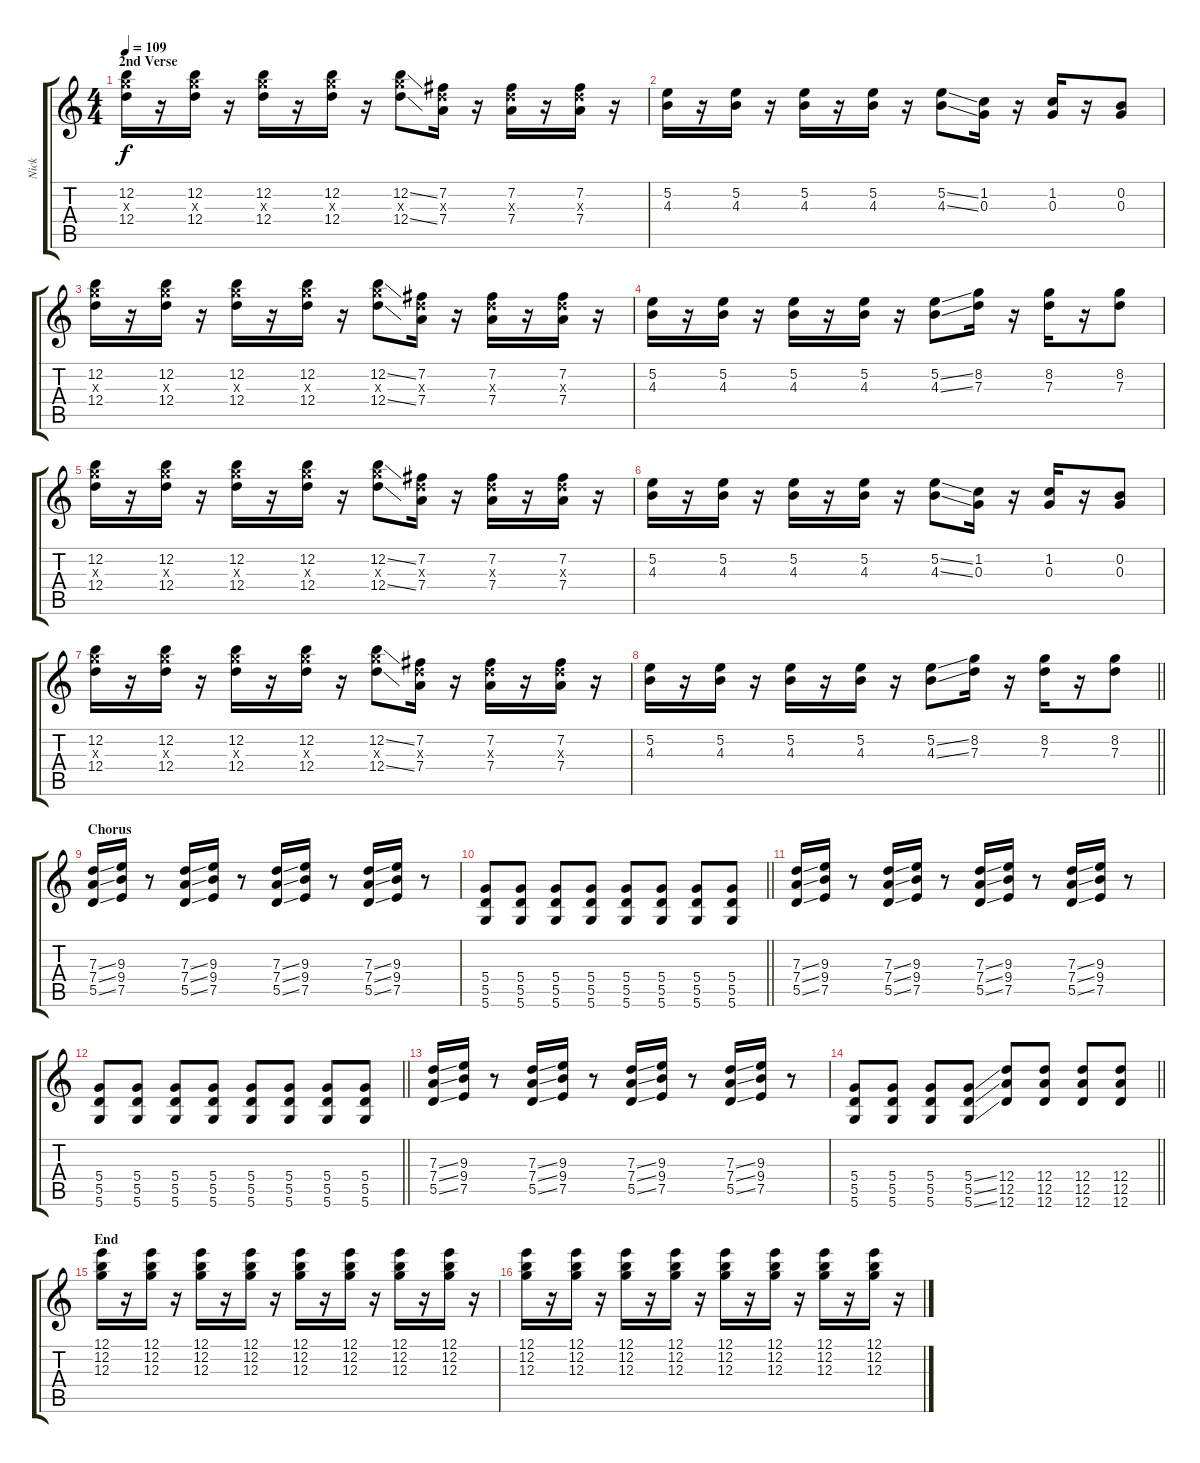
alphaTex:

\track ("Nick" "Nick") {instrument distortionguitar}
\staff {score tabs}
\tuning (E4 B3 G3 D3 A2 D2) {hide}
\ts (4 4)
\section ("" "2nd Verse")
\tempo 109
\clef g2
\ks c
(12.2 12.3{x} 12.4).16{dy f} r.16 (12.2 12.3{x} 12.4).16 r.16 (12.2 12.3{x} 12.4).16 r.16 (12.2 12.3{x} 12.4).16 r.16 (12.2{ss} 12.3{x} 12.4{ss}).8 (7.2 7.3{x} 7.4).16 r.16 (7.2 7.3{x} 7.4).16 r.16 (7.2 7.3{x} 7.4).16 r.16 |
(5.2 4.3).16 r.16 (5.2 4.3).16 r.16 (5.2 4.3).16 r.16 (5.2 4.3).16 r.16 (5.2{ss} 4.3{ss}).8 (1.2 0.3).16 r.16 (1.2 0.3).16 r.16 (0.2 0.3).8 |
(12.2 12.3{x} 12.4).16 r.16 (12.2 12.3{x} 12.4).16 r.16 (12.2 12.3{x} 12.4).16 r.16 (12.2 12.3{x} 12.4).16 r.16 (12.2{ss} 12.3{x} 12.4{ss}).8 (7.2 7.3{x} 7.4).16 r.16 (7.2 7.3{x} 7.4).16 r.16 (7.2 7.3{x} 7.4).16 r.16 |
(5.2 4.3).16 r.16 (5.2 4.3).16 r.16 (5.2 4.3).16 r.16 (5.2 4.3).16 r.16 (5.2{ss} 4.3{ss}).8 (8.2 7.3).16 r.16 (8.2 7.3).16 r.16 (8.2 7.3).8 |
(12.2 12.3{x} 12.4).16 r.16 (12.2 12.3{x} 12.4).16 r.16 (12.2 12.3{x} 12.4).16 r.16 (12.2 12.3{x} 12.4).16 r.16 (12.2{ss} 12.3{x} 12.4{ss}).8 (7.2 7.3{x} 7.4).16 r.16 (7.2 7.3{x} 7.4).16 r.16 (7.2 7.3{x} 7.4).16 r.16 |
(5.2 4.3).16 r.16 (5.2 4.3).16 r.16 (5.2 4.3).16 r.16 (5.2 4.3).16 r.16 (5.2{ss} 4.3{ss}).8 (1.2 0.3).16 r.16 (1.2 0.3).16 r.16 (0.2 0.3).8 |
(12.2 12.3{x} 12.4).16 r.16 (12.2 12.3{x} 12.4).16 r.16 (12.2 12.3{x} 12.4).16 r.16 (12.2 12.3{x} 12.4).16 r.16 (12.2{ss} 12.3{x} 12.4{ss}).8 (7.2 7.3{x} 7.4).16 r.16 (7.2 7.3{x} 7.4).16 r.16 (7.2 7.3{x} 7.4).16 r.16 |
\barLineRight lightlight
(5.2 4.3).16 r.16 (5.2 4.3).16 r.16 (5.2 4.3).16 r.16 (5.2 4.3).16 r.16 (5.2{ss} 4.3{ss}).8 (8.2 7.3).16 r.16 (8.2 7.3).16 r.16 (8.2 7.3).8 |
\section ("" "Chorus")
(7.3{ss} 7.4{ss} 5.5{ss}).16 (9.3 9.4 7.5).16 r.8 (7.3{ss} 7.4{ss} 5.5{ss}).16 (9.3 9.4 7.5).16 r.8 (7.3{ss} 7.4{ss} 5.5{ss}).16 (9.3 9.4 7.5).16 r.8 (7.3{ss} 7.4{ss} 5.5{ss}).16 (9.3 9.4 7.5).16 r.8 |
\barLineRight lightlight
(5.4 5.5 5.6).8 (5.4 5.5 5.6).8 (5.4 5.5 5.6).8 (5.4 5.5 5.6).8 (5.4 5.5 5.6).8 (5.4 5.5 5.6).8 (5.4 5.5 5.6).8 (5.4 5.5 5.6).8 |
(7.3{ss} 7.4{ss} 5.5{ss}).16 (9.3 9.4 7.5).16 r.8 (7.3{ss} 7.4{ss} 5.5{ss}).16 (9.3 9.4 7.5).16 r.8 (7.3{ss} 7.4{ss} 5.5{ss}).16 (9.3 9.4 7.5).16 r.8 (7.3{ss} 7.4{ss} 5.5{ss}).16 (9.3 9.4 7.5).16 r.8 |
\barLineRight lightlight
(5.4 5.5 5.6).8 (5.4 5.5 5.6).8 (5.4 5.5 5.6).8 (5.4 5.5 5.6).8 (5.4 5.5 5.6).8 (5.4 5.5 5.6).8 (5.4 5.5 5.6).8 (5.4 5.5 5.6).8 |
(7.3{ss} 7.4{ss} 5.5{ss}).16 (9.3 9.4 7.5).16 r.8 (7.3{ss} 7.4{ss} 5.5{ss}).16 (9.3 9.4 7.5).16 r.8 (7.3{ss} 7.4{ss} 5.5{ss}).16 (9.3 9.4 7.5).16 r.8 (7.3{ss} 7.4{ss} 5.5{ss}).16 (9.3 9.4 7.5).16 r.8 |
\barLineRight lightlight
(5.4 5.5 5.6).8 (5.4 5.5 5.6).8 (5.4 5.5 5.6).8 (5.4{ss} 5.5{ss} 5.6{ss}).8 (12.4 12.5 12.6).8 (12.4 12.5 12.6).8 (12.4 12.5 12.6).8 (12.4 12.5 12.6).8 |
\section ("" "End")
(12.1 12.2 12.3).16 r.16 (12.1 12.2 12.3).16 r.16 (12.1 12.2 12.3).16 r.16 (12.1 12.2 12.3).16 r.16 (12.1 12.2 12.3).16 r.16 (12.1 12.2 12.3).16 r.16 (12.1 12.2 12.3).16 r.16 (12.1 12.2 12.3).16 r.16 |
(12.1 12.2 12.3).16 r.16 (12.1 12.2 12.3).16 r.16 (12.1 12.2 12.3).16 r.16 (12.1 12.2 12.3).16 r.16 (12.1 12.2 12.3).16 r.16 (12.1 12.2 12.3).16 r.16 (12.1 12.2 12.3).16 r.16 (12.1 12.2 12.3).16 r.16
